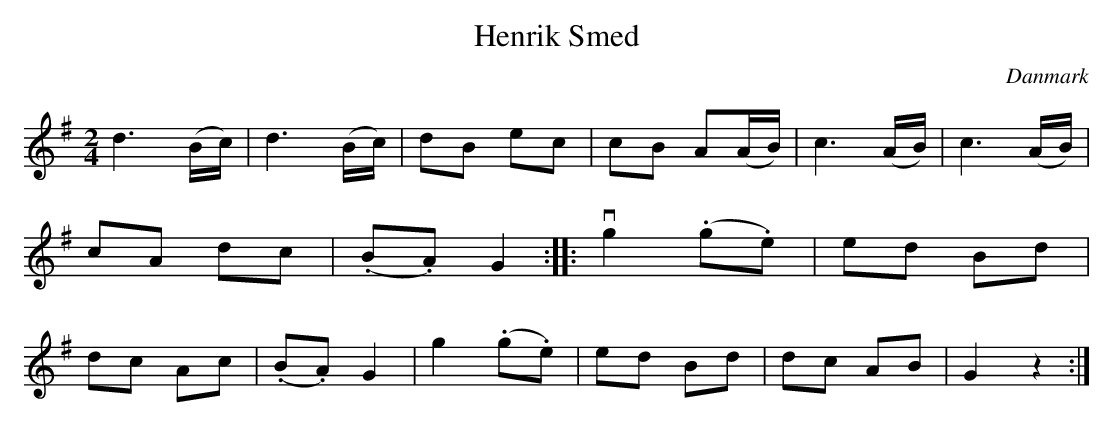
X:1
T: Henrik Smed
O:Danmark
M: 2/4
L: 1/8
K: G
d3 (B/c/)|d3 (B/c/)|dB ec|cB A(A/B/)|c3 (A/B/)|c3 (A/B/)|cA dc|(.B.A) G2:|\
|:!downbow!g2 (.g.e)|ed Bd|dc Ac|(.B.A) G2|g2 (.g.e)|ed Bd|dc AB|G2 z2:|
